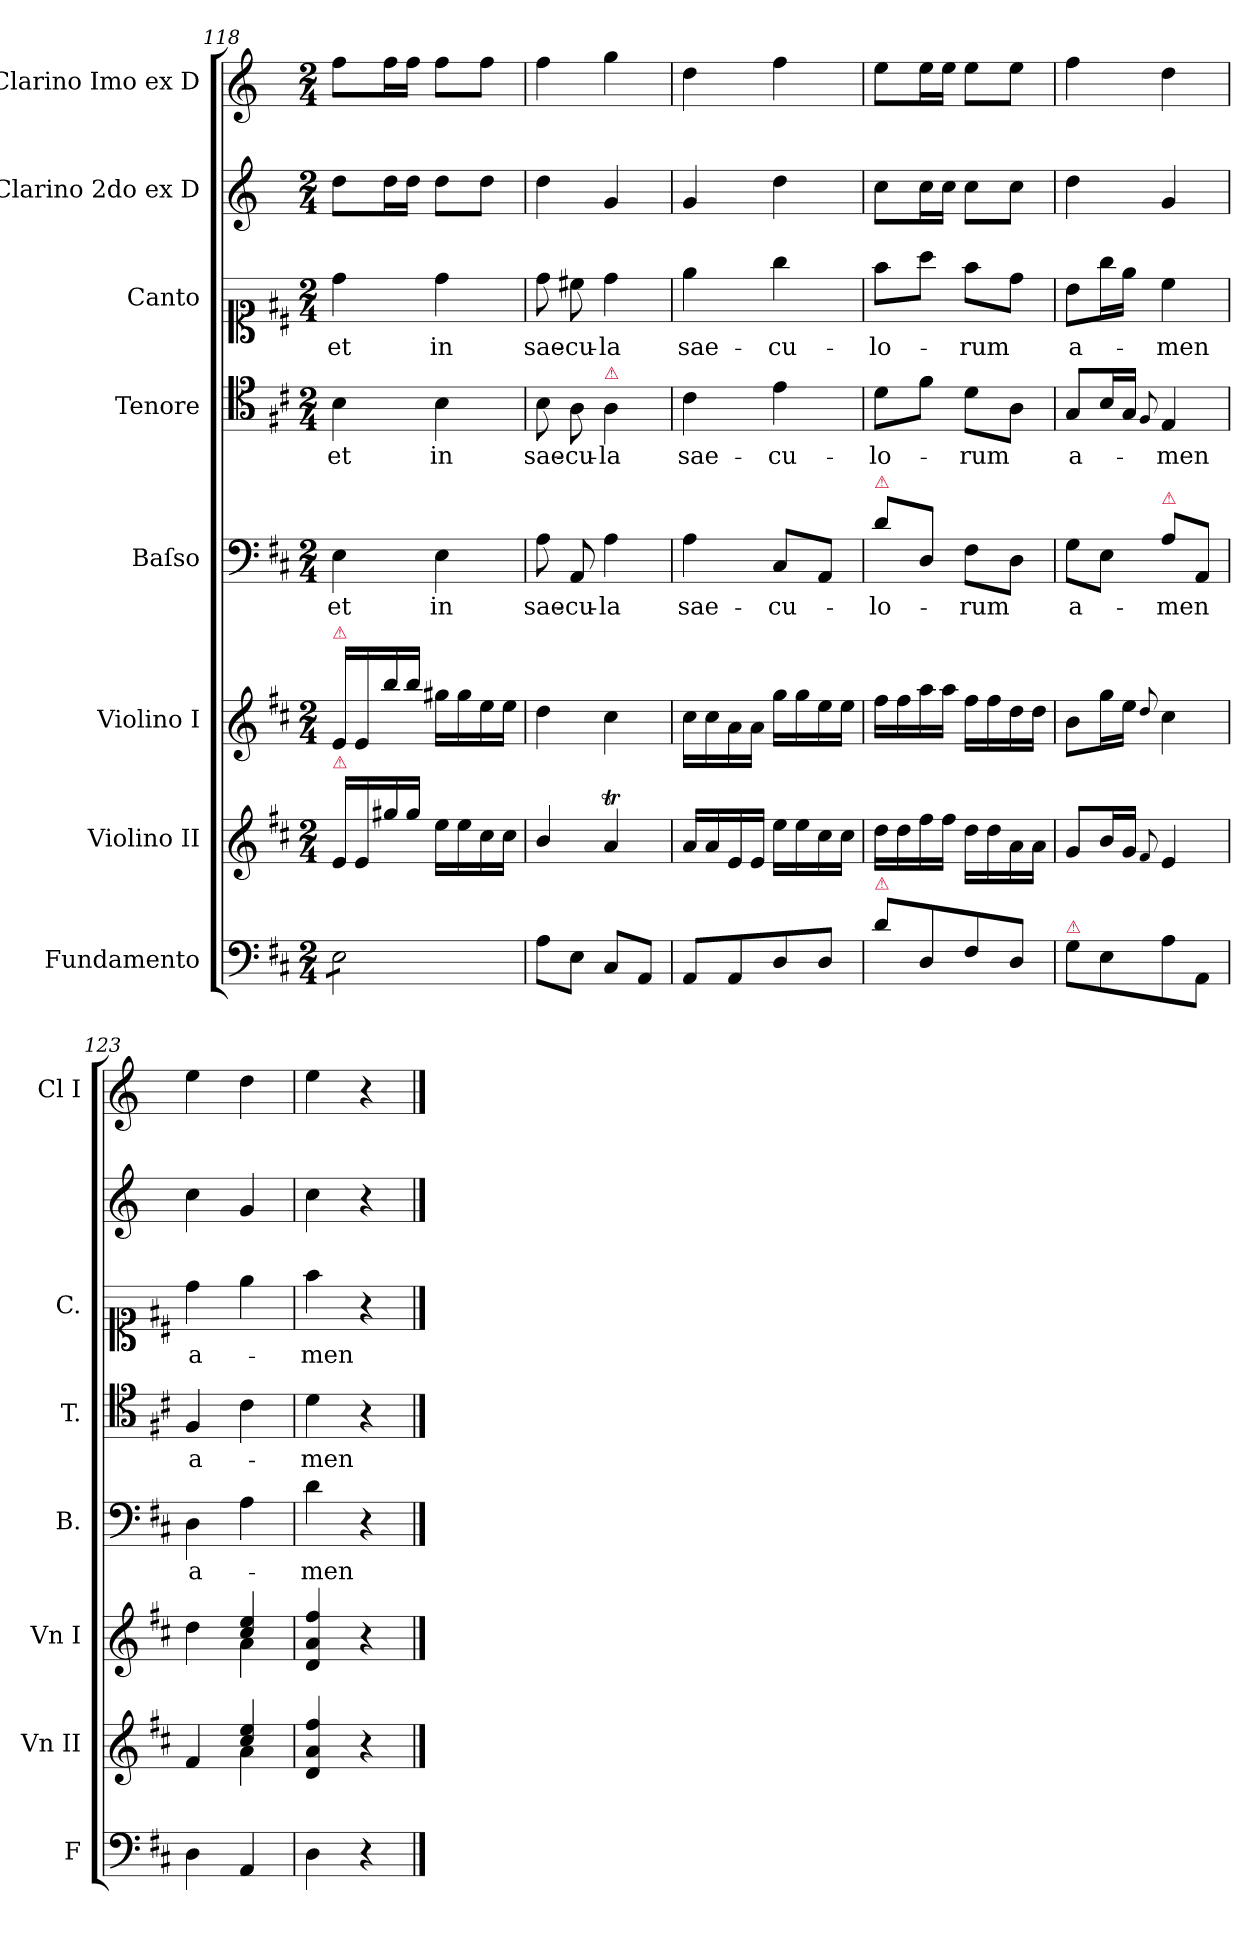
**kern	**kern	**kern	**kern	**text	**kern	**text	**kern	**text	**kern	**kern
*part8	*part7	*part6	*part5	*part5	*part4	*part4	*part3	*part3	*part2	*part1
*staff8	*staff7	*staff6	*staff5	*staff5	*staff4	*staff4	*staff3	*staff3	*staff2	*staff1
*I"Fundamento	*I"Violino II	*I"Violino I	*I"Baſso	*	*I"Tenore	*	*I"Canto	*	*I"Clarino 2do ex D	*I"Clarino Imo ex D
*I'F	*I'Vn II	*I'Vn I	*I'B.	*	*I'T.	*	*I'C.	*	*	*I'Cl I
*clefF4	*clefG2	*clefG2	*clefF4	*	*clefC4	*	*clefC1	*	*clefG2	*clefG2
*	*	*	*	*	*	*	*	*	*ITrd-1c-2	*ITrd-1c-2
*k[f#c#]	*k[f#c#]	*k[f#c#]	*k[f#c#]	*	*k[f#c#]	*	*k[f#c#]	*	*k[f#c#]	*k[f#c#]
*M2/4	*M2/4	*M2/4	*M2/4	*	*M2/4	*	*M2/4	*	*M2/4	*M2/4
=118	=118	=118	=118	=118	=118	=118	=118	=118	=118	=118
!	!	!LO:TX:a:color=crimson:t=⚠	!	!	!	!	!	!	!	!
!	!LO:TX:a:color=crimson:t=⚠	!	!	!	!	!	!	!	!	!
*tremolo	*	*	*	*	*	*	*	*	*	*
8E\L	16e/LL	16e/LL	4E\	et	4B\	et	4dd\	et	8ee\L	8gg\L
.	16e/	16e/	.	.	.	.	.	.	.	.
8E\	16gg#X\	16bb\	.	.	.	.	.	.	16ee\L	16gg\L
.	16gg#\JJ	16bb\JJ	.	.	.	.	.	.	16ee\JJ	16gg\JJ
8E\	16ee\LL	16gg#X\LL	4E\	in	4B\	in	4dd\	in	8ee\L	8gg\L
.	16ee\	16gg#\	.	.	.	.	.	.	.	.
8E\J	16cc#\	16ee\	.	.	.	.	.	.	8ee\J	8gg\J
*Xtremolo	*	*	*	*	*	*	*	*	*	*
.	16cc#\JJ	16ee\JJ	.	.	.	.	.	.	.	.
=119	=119	=119	=119	=119	=119	=119	=119	=119	=119	=119
8A\L	4b/	4dd\	8A\	sae-	8B\	sae-	8dd\	sae-	4ee\	4gg\
8E\J	.	.	8AA/	-cu-	8A\	-cu-	8cc#X\	-cu-	.	.
!	!	!	!	!	!LO:TX:a:color=crimson:t=⚠	!	!	!	!	!
8C#/L	4aT/	4cc#\	4A\	-la	4A\	-la	4dd\	-la	4a/	4aa\
8AA/J	.	.	.	.	.	.	.	.	.	.
=120	=120	=120	=120	=120	=120	=120	=120	=120	=120	=120
8AA/L	16a/LL	16cc#\LL	4A\	sae-	4c#\	sae-	4ee\	sae-	4a/	4ee\
.	16a/	16cc#\	.	.	.	.	.	.	.	.
8AA/	16e/	16a\	.	.	.	.	.	.	.	.
.	16e/JJ	16a\JJ	.	.	.	.	.	.	.	.
8D/	16ee\LL	16gg\LL	8C#/L	-cu-	4e\	-cu-	4gg\	-cu-	4ee\	4gg\
.	16ee\	16gg\	.	.	.	.	.	.	.	.
8D/J	16cc#\	16ee\	8AA/J	.	.	.	.	.	.	.
.	16cc#\JJ	16ee\JJ	.	.	.	.	.	.	.	.
=121	=121	=121	=121	=121	=121	=121	=121	=121	=121	=121
!	!	!	!LO:TX:a:color=crimson:t=⚠	!	!	!	!	!	!	!
!LO:TX:a:color=crimson:t=⚠	!	!	!	!	!	!	!	!	!	!
8d\L	16dd\LL	16ff#\LL	8d\L	-lo-	8d\L	-lo-	8ff#\L	-lo-	8dd\L	8ff#\L
.	16dd\	16ff#\	.	.	.	.	.	.	.	.
8D/	16ff#\	16aa\	8D/J	.	8f#\J	.	8aa\J	.	16dd\L	16ff#\L
.	16ff#\JJ	16aa\JJ	.	.	.	.	.	.	16dd\JJ	16ff#\JJ
8F#/	16dd\LL	16ff#\LL	8F#\L	-rum	8d\L	-rum	8ff#\L	-rum	8dd\L	8ff#\L
.	16dd\	16ff#\	.	.	.	.	.	.	.	.
8D/J	16a\	16dd\	8D\J	.	8A\J	.	8dd\J	.	8dd\J	8ff#\J
.	16a\JJ	16dd\JJ	.	.	.	.	.	.	.	.
=122	=122	=122	=122	=122	=122	=122	=122	=122	=122	=122
!LO:TX:a:color=crimson:t=⚠	!	!	!	!	!	!	!	!	!	!
8G\L	8g/L	8b\L	8G\L	a-	8G/L	a-	8b\L	a-	4ee\	4gg\
8E\	16b/L	16gg\L	8E\J	.	16B/L	.	16gg\L	.	.	.
.	16g/JJ	16ee\JJ	.	.	16G/JJ	.	16ee\JJ	.	.	.
.	8qqf#/	8qqdd/	.	.	8qqF#/	.	.	.	.	.
!	!	!	!LO:TX:a:color=crimson:t=⚠	!	!	!	!	!	!	!
8A\	4e/	4cc#\	8A\L	-men	4E/	-men	4cc#\	-men	4a/	4ee\
8AA/J	.	.	8AA/J	.	.	.	.	.	.	.
=123	=123	=123	=123	=123	=123	=123	=123	=123	=123	=123
*	*^	*^	*	*	*	*	*	*	*	*
4D\	4f#/	4reyy	4dd\	4reyy	4D\	a-	4F#/	a-	4dd\	a-	4dd\	4ff#\
4AA/	4cc#/ 4ee/	4a\	4cc#/ 4ee/	4a\	4A\	.	4c#\	.	4ee\	.	4a/	4ee\
*	*v	*v	*	*	*	*	*	*	*	*	*	*
*	*	*v	*v	*	*	*	*	*	*	*	*
=124	=124	=124	=124	=124	=124	=124	=124	=124	=124	=124
4D\	4d/ 4a/ 4ff#/	4d/ 4a/ 4ff#/	4d\	-men	4d\	-men	4ff#\	-men	4dd\	4ff#\
4r	4r	4r	4r	.	4r	.	4r	.	4r	4r
==	==	==	==	==	==	==	==	==	==	==
*-	*-	*-	*-	*-	*-	*-	*-	*-	*-	*-
